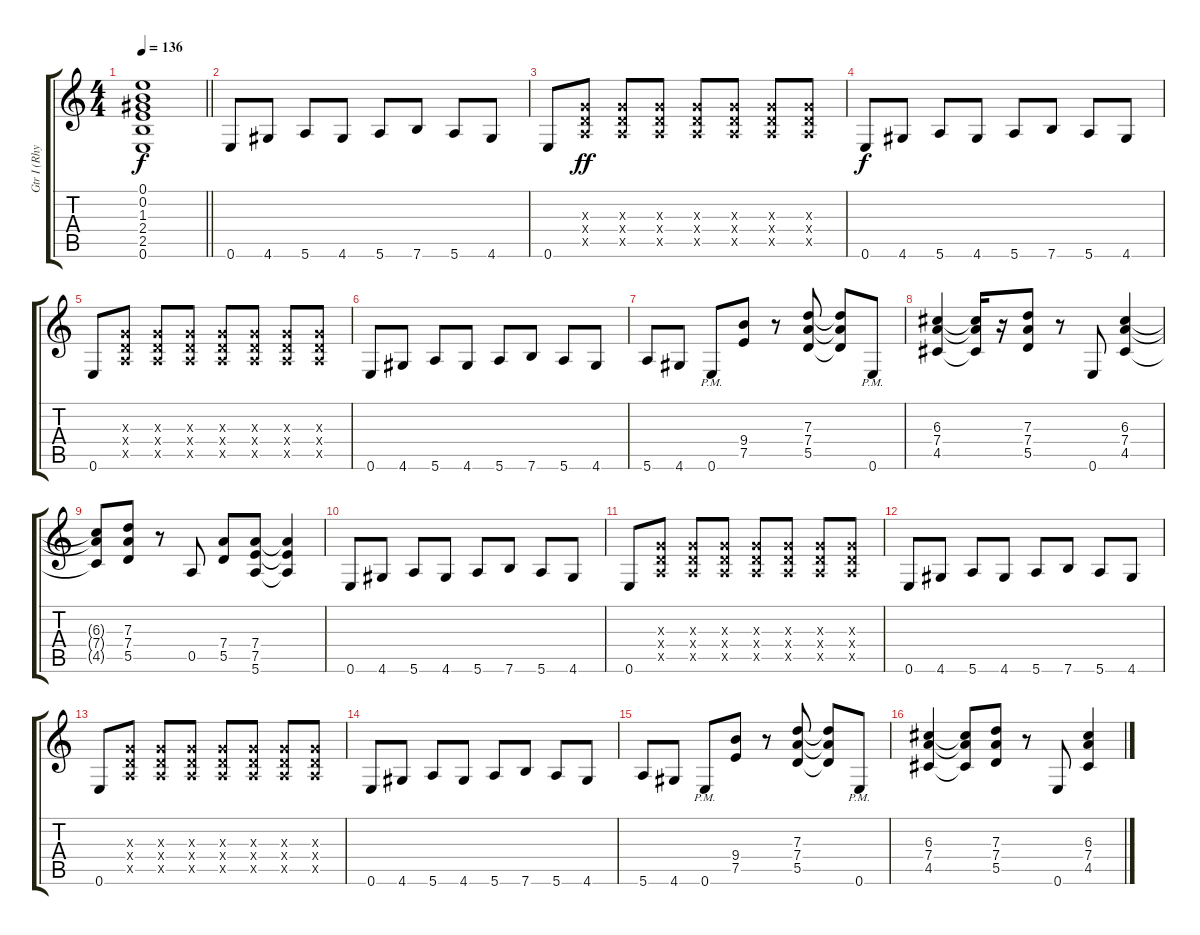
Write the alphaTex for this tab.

\track ("Gtr I (Rhythm)" "Gtr I (Rhy") {instrument distortionguitar}
\staff {score tabs}
\tuning (E4 B3 G3 D3 A2 E2) {hide}
\ts (4 4)
\tempo 136
\clef g2
\barLineRight lightlight
\ks c
(0.1{t} 0.2{t} 1.3{t} 2.4{t} 2.5{t} 0.6{t}).1{dy f} |
0.6.8 4.6.8 5.6.8 4.6.8 5.6.8 7.6.8 5.6.8 4.6.8 |
0.6.8 (0.3{x} 0.4{x} 0.5{x}).8{dy ff} (0.3{x} 0.4{x} 0.5{x}).8 (0.3{x} 0.4{x} 0.5{x}).8 (0.3{x} 0.4{x} 0.5{x}).8 (0.3{x} 0.4{x} 0.5{x}).8 (0.3{x} 0.4{x} 0.5{x}).8 (0.3{x} 0.4{x} 0.5{x}).8 |
0.6.8{dy f} 4.6.8 5.6.8 4.6.8 5.6.8 7.6.8 5.6.8 4.6.8 |
0.6.8 (0.3{x} 0.4{x} 0.5{x}).8 (0.3{x} 0.4{x} 0.5{x}).8 (0.3{x} 0.4{x} 0.5{x}).8 (0.3{x} 0.4{x} 0.5{x}).8 (0.3{x} 0.4{x} 0.5{x}).8 (0.3{x} 0.4{x} 0.5{x}).8 (0.3{x} 0.4{x} 0.5{x}).8 |
0.6.8 4.6.8 5.6.8 4.6.8 5.6.8 7.6.8 5.6.8 4.6.8 |
5.6.8 4.6.8 0.6{pm}.8 (9.4 7.5).8 r.8 (7.3 7.4 5.5).8 (7.3{t} 7.4{t} 5.5{t}).8 0.6{pm}.8 |
(6.3 7.4 4.5).4 (6.3{t} 7.4{t} 4.5{t}).16 r.16 (7.3 7.4 5.5).8 r.8 0.6.8 (6.3 7.4 4.5).4 |
(6.3{t} 7.4{t} 4.5{t}).8 (7.3 7.4 5.5).8 r.8 0.5.8 (7.4 5.5).8 (7.4 7.5 5.6).8 (7.4{t} 7.5{t} 5.6{t}).4 |
0.6.8 4.6.8 5.6.8 4.6.8 5.6.8 7.6.8 5.6.8 4.6.8 |
0.6.8 (0.3{x} 0.4{x} 0.5{x}).8 (0.3{x} 0.4{x} 0.5{x}).8 (0.3{x} 0.4{x} 0.5{x}).8 (0.3{x} 0.4{x} 0.5{x}).8 (0.3{x} 0.4{x} 0.5{x}).8 (0.3{x} 0.4{x} 0.5{x}).8 (0.3{x} 0.4{x} 0.5{x}).8 |
0.6.8 4.6.8 5.6.8 4.6.8 5.6.8 7.6.8 5.6.8 4.6.8 |
0.6.8 (0.3{x} 0.4{x} 0.5{x}).8 (0.3{x} 0.4{x} 0.5{x}).8 (0.3{x} 0.4{x} 0.5{x}).8 (0.3{x} 0.4{x} 0.5{x}).8 (0.3{x} 0.4{x} 0.5{x}).8 (0.3{x} 0.4{x} 0.5{x}).8 (0.3{x} 0.4{x} 0.5{x}).8 |
0.6.8 4.6.8 5.6.8 4.6.8 5.6.8 7.6.8 5.6.8 4.6.8 |
5.6.8 4.6.8 0.6{pm}.8 (9.4 7.5).8 r.8 (7.3 7.4 5.5).8 (7.3{t} 7.4{t} 5.5{t}).8 0.6{pm}.8 |
(6.3 7.4 4.5).4 (6.3{t} 7.4{t} 4.5{t}).8 (7.3 7.4 5.5).8 r.8 0.6.8 (6.3 7.4 4.5).4
